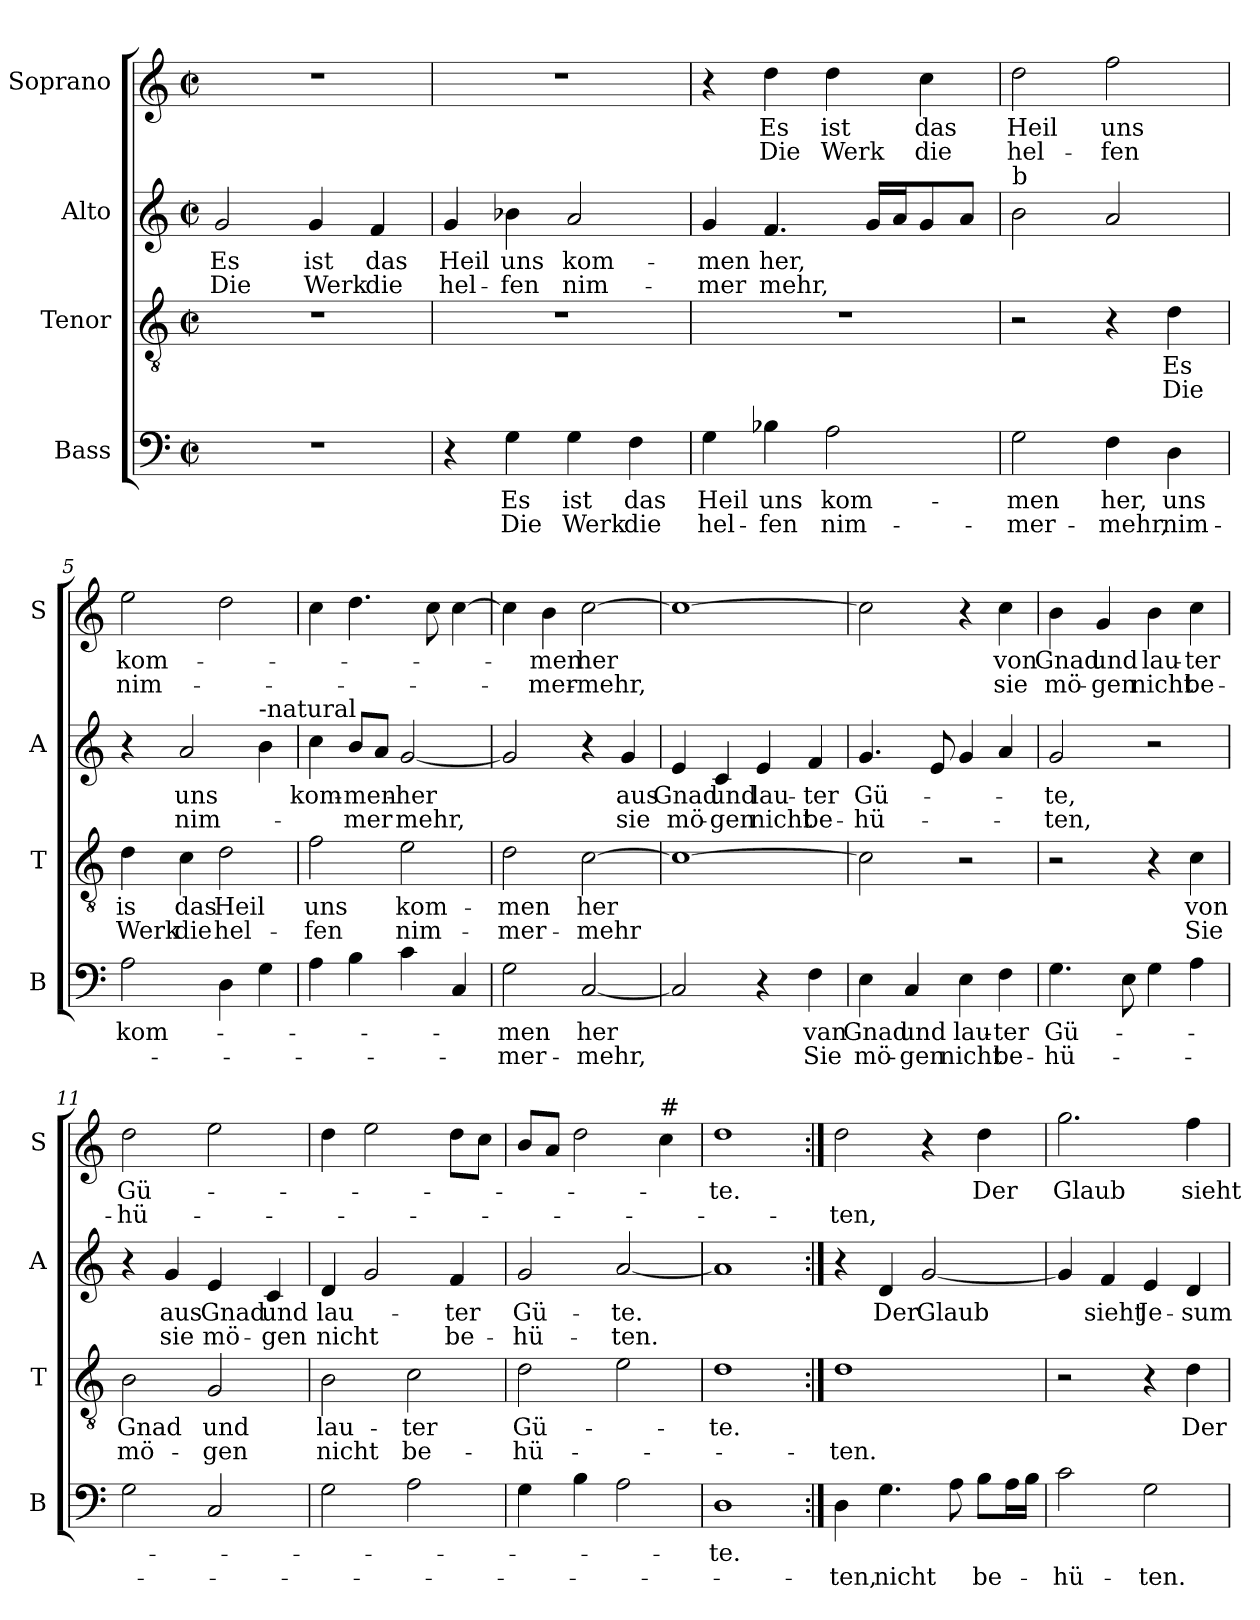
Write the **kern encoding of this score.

**kern	**text	**text	**kern	**text	**text	**kern	**text	**text	**kern	**text	**text
*part4	*part4	*part4	*part3	*part3	*part3	*part2	*part2	*part2	*part1	*part1	*part1
*staff4	*staff4	*staff4	*staff3	*staff3	*staff3	*staff2	*staff2	*staff2	*staff1	*staff1	*staff1
*I"Bass	*	*	*I"Tenor	*	*	*I"Alto	*	*	*I"Soprano	*	*
*I'B	*	*	*I'T	*	*	*I'A	*	*	*I'S	*	*
*clefF4	*	*	*clefGv2	*	*	*clefG2	*	*	*clefG2	*	*
*k[]	*	*	*k[]	*	*	*k[]	*	*	*k[]	*	*
*C:	*	*	*C:	*	*	*C:	*	*	*C:	*	*
*M2/2	*	*	*M2/2	*	*	*M2/2	*	*	*M2/2	*	*
*met(c|)	*	*	*met(c|)	*	*	*met(c|)	*	*	*met(c|)	*	*
=1	=1	=1	=1	=1	=1	=1	=1	=1	=1	=1	=1
!	!	!	!	!	!	!	!LO:LY:b	!LO:LY:b	!	!	!
1r	.	.	1r	.	.	2g/	Es	Die	1r	.	.
!	!	!	!	!	!	!	!LO:LY:b	!LO:LY:b	!	!	!
.	.	.	.	.	.	4g/	ist	Werk	.	.	.
!	!	!	!	!	!	!	!LO:LY:b	!LO:LY:b	!	!	!
.	.	.	.	.	.	4f/	das	die	.	.	.
=2	=2	=2	=2	=2	=2	=2	=2	=2	=2	=2	=2
!	!	!	!	!	!	!	!LO:LY:b	!LO:LY:b	!	!	!
4r	.	.	1r	.	.	4g/	Heil	hel-	1r	.	.
!	!LO:LY:b	!LO:LY:b	!	!	!	!	!LO:LY:b	!LO:LY:b	!	!	!
4G\	Es	Die	.	.	.	4b-X\	uns	-fen	.	.	.
!	!LO:LY:b	!LO:LY:b	!	!	!	!	!LO:LY:b	!LO:LY:b	!	!	!
4G\	ist	Werk	.	.	.	2a/	kom-	nim-	.	.	.
!	!LO:LY:b	!LO:LY:b	!	!	!	!	!	!	!	!	!
4F\	das	die	.	.	.	.	.	.	.	.	.
=3	=3	=3	=3	=3	=3	=3	=3	=3	=3	=3	=3
!	!LO:LY:b	!LO:LY:b	!	!	!	!	!LO:LY:b	!LO:LY:b	!	!	!
4G\	Heil	hel-	1r	.	.	4g/	-men	-mer	4r	.	.
!	!LO:LY:b	!LO:LY:b	!	!	!	!	!LO:LY:b	!LO:LY:b	!	!LO:LY:b	!LO:LY:b
4B-X\	uns	-fen	.	.	.	4.f/	her,	mehr,	4dd\	Es	Die
!	!LO:LY:b	!LO:LY:b	!	!	!	!	!	!	!	!LO:LY:b	!LO:LY:b
2A\	kom-	nim-	.	.	.	.	.	.	4dd\	ist	Werk
.	.	.	.	.	.	16g/LL	.	.	.	.	.
.	.	.	.	.	.	16a/J	.	.	.	.	.
!	!	!	!	!	!	!	!	!	!	!LO:LY:b	!LO:LY:b
.	.	.	.	.	.	8g/	.	.	4cc\	das	die
.	.	.	.	.	.	8a/J	.	.	.	.	.
=4	=4	=4	=4	=4	=4	=4	=4	=4	=4	=4	=4
!	!	!	!	!	!	!LO:TX:a:t=b	!	!	!	!	!
!	!LO:LY:b	!LO:LY:b	!	!	!	!	!	!	!	!LO:LY:b	!LO:LY:b
2G\	-men	-mer-	2r	.	.	2b\	.	.	2dd\	Heil	hel-
!	!LO:LY:b	!LO:LY:b	!	!	!	!	!	!	!	!LO:LY:b	!LO:LY:b
4F\	her,	-mehr,	4r	.	.	2a/	.	.	2ff\	uns	-fen
!	!LO:LY:b	!LO:LY:b	!	!LO:LY:b	!LO:LY:b	!	!	!	!	!	!
4D\	uns	nim-	4d\	Es	Die	.	.	.	.	.	.
=5	=5	=5	=5	=5	=5	=5	=5	=5	=5	=5	=5
!	!LO:LY:b	!	!	!LO:LY:b	!LO:LY:b	!	!	!	!	!LO:LY:b	!LO:LY:b
2A\	kom-	.	4d\	is	Werk	4r	.	.	2ee\	kom-	nim-
!	!	!	!	!LO:LY:b	!LO:LY:b	!	!LO:LY:b	!LO:LY:b	!	!	!
.	.	.	4c\	das	die	2a/	uns	nim-	.	.	.
!	!	!	!	!LO:LY:b	!LO:LY:b	!	!	!	!	!	!
4D\	.	.	2d\	Heil	hel-	.	.	.	2dd\	.	.
!	!	!	!	!	!	!LO:TX:a:t=-natural	!	!	!	!	!
4G\	.	.	.	.	.	4b\	.	.	.	.	.
=6	=6	=6	=6	=6	=6	=6	=6	=6	=6	=6	=6
!	!	!	!	!LO:LY:b	!LO:LY:b	!	!LO:LY:b	!	!	!	!
4A\	.	.	2f\	uns	-fen	4cc\	kom-	.	4cc\	.	.
!	!	!	!	!	!	!	!LO:LY:b	!LO:LY:b	!	!	!
4B\	.	.	.	.	.	8b/L	-men-	-mer	4.dd\	.	.
.	.	.	.	.	.	8a/J	.	.	.	.	.
!	!	!	!	!LO:LY:b	!LO:LY:b	!	!LO:LY:b	!LO:LY:b	!	!	!
4c\	.	.	2e\	kom-	nim-	[2g/	-her	mehr,	.	.	.
.	.	.	.	.	.	.	.	.	8cc\	.	.
4C/	.	.	.	.	.	.	.	.	[4cc\	.	.
=7	=7	=7	=7	=7	=7	=7	=7	=7	=7	=7	=7
!	!LO:LY:b	!LO:LY:b	!	!LO:LY:b	!LO:LY:b	!	!	!	!	!	!
2G\	-men	-mer-	2d\	-men	-mer-	2g/]	.	.	4cc\]	.	.
!	!	!	!	!	!	!	!	!	!	!LO:LY:b	!LO:LY:b
.	.	.	.	.	.	.	.	.	4b\	-men	-mer-
!	!LO:LY:b	!LO:LY:b	!	!LO:LY:b	!LO:LY:b	!	!	!	!	!LO:LY:b	!LO:LY:b
[2C/	her	-mehr,	[2c\	her	-mehr	4r	.	.	[2cc\	her	-mehr,
!	!	!	!	!	!	!	!LO:LY:b	!LO:LY:b	!	!	!
.	.	.	.	.	.	4g/	aus	sie	.	.	.
!!LO:LB:g=z
=8	=8	=8	=8	=8	=8	=8	=8	=8	=8	=8	=8
!	!	!	!	!	!	!	!LO:LY:b	!LO:LY:b	!	!	!
2C/]	.	.	1c_	.	.	4e/	Gnad	mö-	1cc_	.	.
!	!	!	!	!	!	!	!LO:LY:b	!LO:LY:b	!	!	!
.	.	.	.	.	.	4c/	und	-gen	.	.	.
!	!	!	!	!	!	!	!LO:LY:b	!LO:LY:b	!	!	!
4r	.	.	.	.	.	4e/	lau-	nicht	.	.	.
!	!LO:LY:b	!LO:LY:b	!	!	!	!	!LO:LY:b	!LO:LY:b	!	!	!
4F\	van	Sie	.	.	.	4f/	-ter	be-	.	.	.
=9	=9	=9	=9	=9	=9	=9	=9	=9	=9	=9	=9
!	!LO:LY:b	!LO:LY:b	!	!	!	!	!LO:LY:b	!LO:LY:b	!	!	!
4E\	Gnad	mö-	2c\]	.	.	4.g/	Gü-	-hü-	2cc\]	.	.
!	!LO:LY:b	!LO:LY:b	!	!	!	!	!	!	!	!	!
4C/	und	-gen	.	.	.	.	.	.	.	.	.
.	.	.	.	.	.	8e/	.	.	.	.	.
!	!LO:LY:b	!LO:LY:b	!	!	!	!	!	!	!	!	!
4E\	lau-	nicht	2r	.	.	4g/	.	.	4r	.	.
!	!LO:LY:b	!LO:LY:b	!	!	!	!	!	!	!	!LO:LY:b	!LO:LY:b
4F\	-ter	be-	.	.	.	4a/	.	.	4cc\	von	sie
=10	=10	=10	=10	=10	=10	=10	=10	=10	=10	=10	=10
!	!LO:LY:b	!LO:LY:b	!	!	!	!	!LO:LY:b	!LO:LY:b	!	!LO:LY:b	!LO:LY:b
4.G\	Gü-	-hü-	2r	.	.	2g/	-te,	-ten,	4b\	Gnad	mö-
!	!	!	!	!	!	!	!	!	!	!LO:LY:b	!LO:LY:b
.	.	.	.	.	.	.	.	.	4g/	und	-gen
8E\	.	.	.	.	.	.	.	.	.	.	.
!	!	!	!	!	!	!	!	!	!	!LO:LY:b	!LO:LY:b
4G\	.	.	4r	.	.	2r	.	.	4b\	lau-	nicht
!	!	!	!	!LO:LY:b	!LO:LY:b	!	!	!	!	!LO:LY:b	!LO:LY:b
4A\	.	.	4c\	von	Sie	.	.	.	4cc\	-ter	be-
=11	=11	=11	=11	=11	=11	=11	=11	=11	=11	=11	=11
!	!	!	!	!LO:LY:b	!LO:LY:b	!	!	!	!	!LO:LY:b	!LO:LY:b
2G\	.	.	2B\	Gnad	mö-	4r	.	.	2dd\	Gü-	-hü-
!	!	!	!	!	!	!	!LO:LY:b	!LO:LY:b	!	!	!
.	.	.	.	.	.	4g/	aus	sie	.	.	.
!	!	!	!	!LO:LY:b	!LO:LY:b	!	!LO:LY:b	!LO:LY:b	!	!	!
2C/	.	.	2G/	und	-gen	4e/	Gnad	mö-	2ee\	.	.
!	!	!	!	!	!	!	!LO:LY:b	!LO:LY:b	!	!	!
.	.	.	.	.	.	4c/	und	-gen	.	.	.
=12	=12	=12	=12	=12	=12	=12	=12	=12	=12	=12	=12
!	!	!	!	!LO:LY:b	!LO:LY:b	!	!LO:LY:b	!LO:LY:b	!	!	!
2G\	.	.	2B\	lau-	nicht	4d/	lau-	nicht	4dd\	.	.
.	.	.	.	.	.	2g/	.	.	2ee\	.	.
!	!	!	!	!LO:LY:b	!LO:LY:b	!	!	!	!	!	!
2A\	.	.	2c\	-ter	be-	.	.	.	.	.	.
!	!	!	!	!	!	!	!LO:LY:b	!LO:LY:b	!	!	!
.	.	.	.	.	.	4f/	-ter	be-	8dd\L	.	.
.	.	.	.	.	.	.	.	.	8cc\J	.	.
=13	=13	=13	=13	=13	=13	=13	=13	=13	=13	=13	=13
!	!	!	!	!LO:LY:b	!LO:LY:b	!	!LO:LY:b	!LO:LY:b	!	!	!
4G\	.	.	2d\	Gü-	-hü-	2g/	Gü-	-hü-	8b/L	.	.
.	.	.	.	.	.	.	.	.	8a/J	.	.
4B\	.	.	.	.	.	.	.	.	2dd\	.	.
!	!	!	!	!	!	!	!LO:LY:b	!LO:LY:b	!	!	!
2A\	.	.	2e\	.	.	[2a/	-te.	-ten.	.	.	.
!	!	!	!	!	!	!	!	!	!LO:TX:a:t=#	!	!
.	.	.	.	.	.	.	.	.	4cc\	.	.
=14	=14	=14	=14	=14	=14	=14	=14	=14	=14	=14	=14
!	!LO:LY:b	!	!	!LO:LY:b	!	!	!	!	!	!LO:LY:b	!
1D	-te.	.	1d	-te.	.	1a]	.	.	1dd	-te.	.
!!LO:PB:g=z
=15:|!	=15:|!	=15:|!	=15:|!	=15:|!	=15:|!	=15:|!	=15:|!	=15:|!	=15:|!	=15:|!	=15:|!
!	!	!LO:LY:b	!	!	!LO:LY:b	!	!	!	!	!	!LO:LY:b
4D\	.	-ten,	1d	.	-ten.	4r	.	.	2dd\	.	-ten,
!	!	!LO:LY:b	!	!	!	!	!LO:LY:b	!	!	!	!
4.G\	.	nicht	.	.	.	4d/	Der	.	.	.	.
!	!	!	!	!	!	!	!LO:LY:b	!	!	!	!
.	.	.	.	.	.	[2g/	Glaub	.	4r	.	.
8A\	.	.	.	.	.	.	.	.	.	.	.
!	!	!LO:LY:b	!	!	!	!	!	!	!	!LO:LY:b	!
8B\L	.	be-	.	.	.	.	.	.	4dd\	Der	.
16A\L	.	.	.	.	.	.	.	.	.	.	.
16B\JJ	.	.	.	.	.	.	.	.	.	.	.
=16	=16	=16	=16	=16	=16	=16	=16	=16	=16	=16	=16
!	!	!LO:LY:b	!	!	!	!	!	!	!	!LO:LY:b	!
2c\	.	-hü-	2r	.	.	4g/]	.	.	2.gg\	Glaub	.
!	!	!	!	!	!	!	!LO:LY:b	!	!	!	!
.	.	.	.	.	.	4f/	sieht	.	.	.	.
!	!	!LO:LY:b	!	!	!	!	!LO:LY:b	!	!	!	!
2G\	.	-ten.	4r	.	.	4e/	Je-	.	.	.	.
!	!	!	!	!LO:LY:b	!	!	!LO:LY:b	!	!	!LO:LY:b	!
.	.	.	4d\	Der	.	4d/	-sum	.	4ff\	sieht	.
=	=	=	=	=	=	=	=	=	=	=	=
*-	*-	*-	*-	*-	*-	*-	*-	*-	*-	*-	*-
